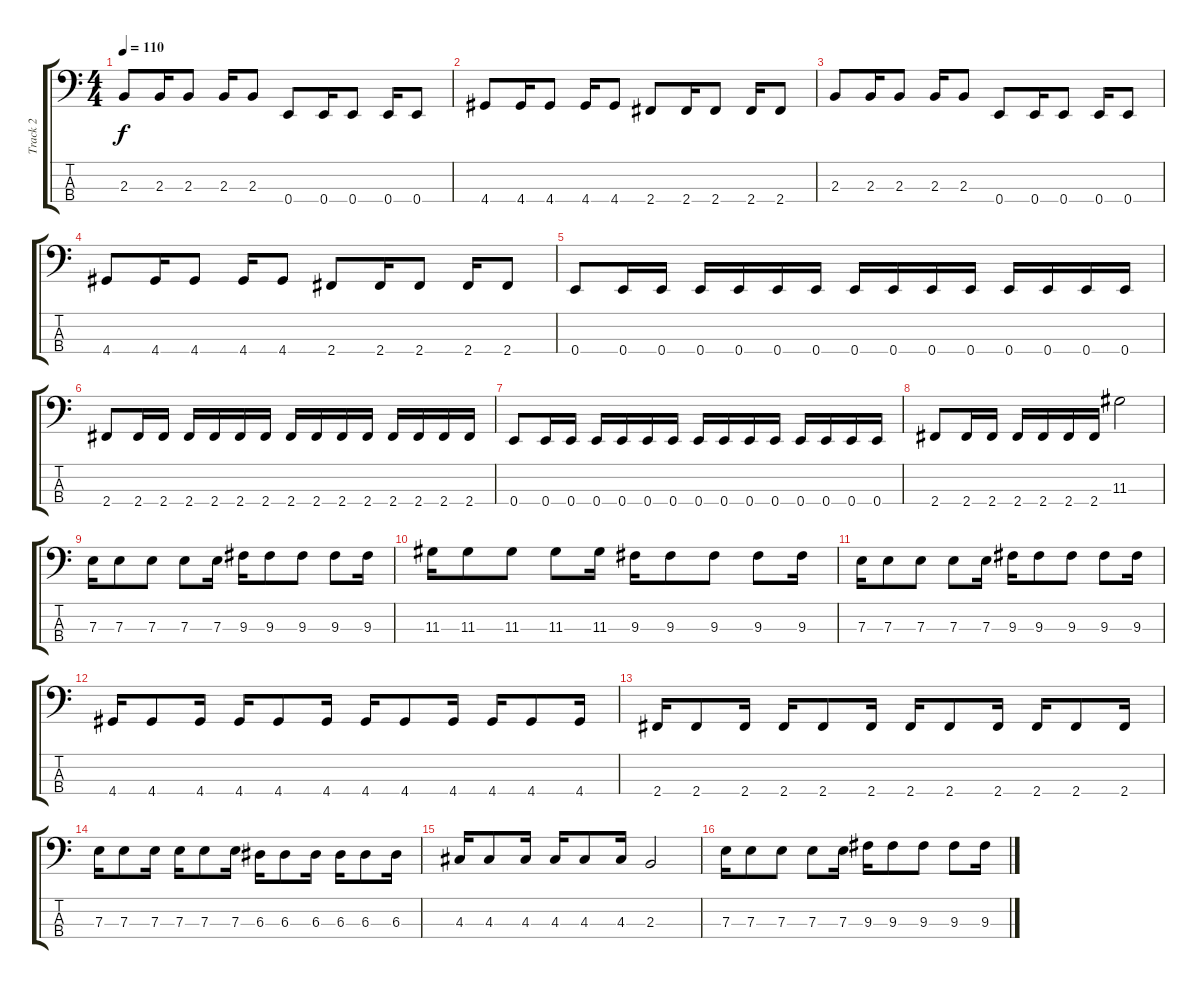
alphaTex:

\track ("Track 2" "Track 2") {instrument electricbassfinger}
\staff {score tabs}
\tuning (G2 D2 A1 E1) {hide}
\ts (4 4)
\tempo 110
\clef f4
\ks c
2.3.8{dy f} 2.3.16 2.3.8 2.3.16 2.3.8 0.4.8 0.4.16 0.4.8 0.4.16 0.4.8 |
4.4.8 4.4.16 4.4.8 4.4.16 4.4.8 2.4.8 2.4.16 2.4.8 2.4.16 2.4.8 |
2.3.8 2.3.16 2.3.8 2.3.16 2.3.8 0.4.8 0.4.16 0.4.8 0.4.16 0.4.8 |
4.4.8 4.4.16 4.4.8 4.4.16 4.4.8 2.4.8 2.4.16 2.4.8 2.4.16 2.4.8 |
0.4.8 0.4.16 0.4.16 0.4.16 0.4.16 0.4.16 0.4.16 0.4.16 0.4.16 0.4.16 0.4.16 0.4.16 0.4.16 0.4.16 0.4.16 |
2.4.8 2.4.16 2.4.16 2.4.16 2.4.16 2.4.16 2.4.16 2.4.16 2.4.16 2.4.16 2.4.16 2.4.16 2.4.16 2.4.16 2.4.16 |
0.4.8 0.4.16 0.4.16 0.4.16 0.4.16 0.4.16 0.4.16 0.4.16 0.4.16 0.4.16 0.4.16 0.4.16 0.4.16 0.4.16 0.4.16 |
2.4.8 2.4.16 2.4.16 2.4.16 2.4.16 2.4.16 2.4.16 11.3.2 |
7.3.16 7.3.8 7.3.8 7.3.8 7.3.16 9.3.16 9.3.8 9.3.8 9.3.8 9.3.16 |
11.3.16 11.3.8 11.3.8 11.3.8 11.3.16 9.3.16 9.3.8 9.3.8 9.3.8 9.3.16 |
7.3.16 7.3.8 7.3.8 7.3.8 7.3.16 9.3.16 9.3.8 9.3.8 9.3.8 9.3.16 |
4.4.16 4.4.8 4.4.16 4.4.16 4.4.8 4.4.16 4.4.16 4.4.8 4.4.16 4.4.16 4.4.8 4.4.16 |
2.4.16 2.4.8 2.4.16 2.4.16 2.4.8 2.4.16 2.4.16 2.4.8 2.4.16 2.4.16 2.4.8 2.4.16 |
7.3.16 7.3.8 7.3.16 7.3.16 7.3.8 7.3.16 6.3.16 6.3.8 6.3.16 6.3.16 6.3.8 6.3.16 |
4.3.16 4.3.8 4.3.16 4.3.16 4.3.8 4.3.16 2.3.2 |
7.3.16 7.3.8 7.3.8 7.3.8 7.3.16 9.3.16 9.3.8 9.3.8 9.3.8 9.3.16
